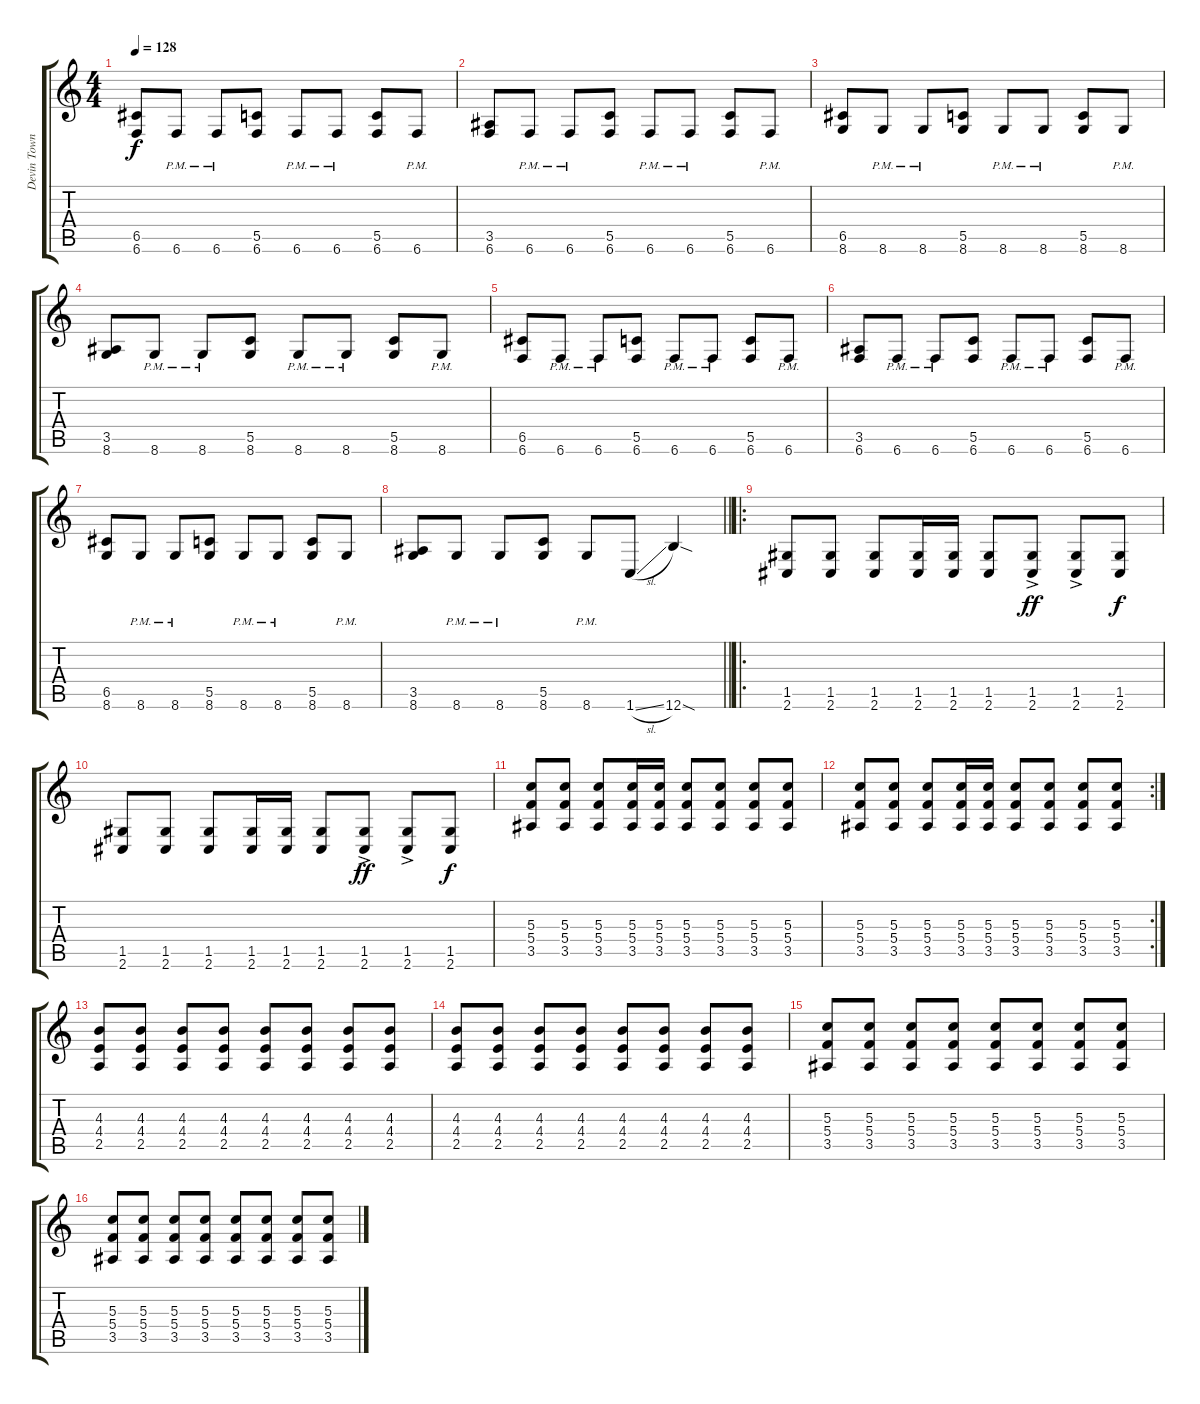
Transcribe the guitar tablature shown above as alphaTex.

\track ("Devin Townsend" "Devin Town") {instrument distortionguitar}
\staff {score tabs}
\tuning (E4 C4 G3 C3 G2 B1) {hide}
\ts (4 4)
\tempo 128
\clef g2
\ks c
(6.5 6.6).8{dy f} 6.6{pm}.8 6.6{pm}.8 (5.5 6.6).8 6.6{pm}.8 6.6{pm}.8 (5.5 6.6).8 6.6{pm}.8 |
(3.5 6.6).8 6.6{pm}.8 6.6{pm}.8 (5.5 6.6).8 6.6{pm}.8 6.6{pm}.8 (5.5 6.6).8 6.6{pm}.8 |
(6.5 8.6).8 8.6{pm}.8 8.6{pm}.8 (5.5 8.6).8 8.6{pm}.8 8.6{pm}.8 (5.5 8.6).8 8.6{pm}.8 |
(3.5 8.6).8 8.6{pm}.8 8.6{pm}.8 (5.5 8.6).8 8.6{pm}.8 8.6{pm}.8 (5.5 8.6).8 8.6{pm}.8 |
(6.5 6.6).8 6.6{pm}.8 6.6{pm}.8 (5.5 6.6).8 6.6{pm}.8 6.6{pm}.8 (5.5 6.6).8 6.6{pm}.8 |
(3.5 6.6).8 6.6{pm}.8 6.6{pm}.8 (5.5 6.6).8 6.6{pm}.8 6.6{pm}.8 (5.5 6.6).8 6.6{pm}.8 |
(6.5 8.6).8 8.6{pm}.8 8.6{pm}.8 (5.5 8.6).8 8.6{pm}.8 8.6{pm}.8 (5.5 8.6).8 8.6{pm}.8 |
\barLineRight lightlight
(3.5 8.6).8 8.6{pm}.8 8.6{pm}.8 (5.5 8.6).8 8.6{pm}.8 1.6{sl}.8 12.6{sod}.4 |
\ro
(1.5 2.6).8 (1.5 2.6).8 (1.5 2.6).8 (1.5 2.6).16 (1.5 2.6).16 (1.5 2.6).8 (1.5{ac} 2.6{ac}).8{dy ff} (1.5{ac} 2.6{ac}).8 (1.5 2.6).8{dy f} |
(1.5 2.6).8 (1.5 2.6).8 (1.5 2.6).8 (1.5 2.6).16 (1.5 2.6).16 (1.5 2.6).8 (1.5{ac} 2.6{ac}).8{dy ff} (1.5{ac} 2.6{ac}).8 (1.5 2.6).8{dy f} |
(5.3 5.4 3.5).8 (5.3 5.4 3.5).8 (5.3 5.4 3.5).8 (5.3 5.4 3.5).16 (5.3 5.4 3.5).16 (5.3 5.4 3.5).8 (5.3 5.4 3.5).8 (5.3 5.4 3.5).8 (5.3 5.4 3.5).8 |
\rc 2
(5.3 5.4 3.5).8 (5.3 5.4 3.5).8 (5.3 5.4 3.5).8 (5.3 5.4 3.5).16 (5.3 5.4 3.5).16 (5.3 5.4 3.5).8 (5.3 5.4 3.5).8 (5.3 5.4 3.5).8 (5.3 5.4 3.5).8 |
(4.3 4.4 2.5).8 (4.3 4.4 2.5).8 (4.3 4.4 2.5).8 (4.3 4.4 2.5).8 (4.3 4.4 2.5).8 (4.3 4.4 2.5).8 (4.3 4.4 2.5).8 (4.3 4.4 2.5).8 |
(4.3 4.4 2.5).8 (4.3 4.4 2.5).8 (4.3 4.4 2.5).8 (4.3 4.4 2.5).8 (4.3 4.4 2.5).8 (4.3 4.4 2.5).8 (4.3 4.4 2.5).8 (4.3 4.4 2.5).8 |
(5.3 5.4 3.5).8 (5.3 5.4 3.5).8 (5.3 5.4 3.5).8 (5.3 5.4 3.5).8 (5.3 5.4 3.5).8 (5.3 5.4 3.5).8 (5.3 5.4 3.5).8 (5.3 5.4 3.5).8 |
(5.3 5.4 3.5).8 (5.3 5.4 3.5).8 (5.3 5.4 3.5).8 (5.3 5.4 3.5).8 (5.3 5.4 3.5).8 (5.3 5.4 3.5).8 (5.3 5.4 3.5).8 (5.3 5.4 3.5).8
